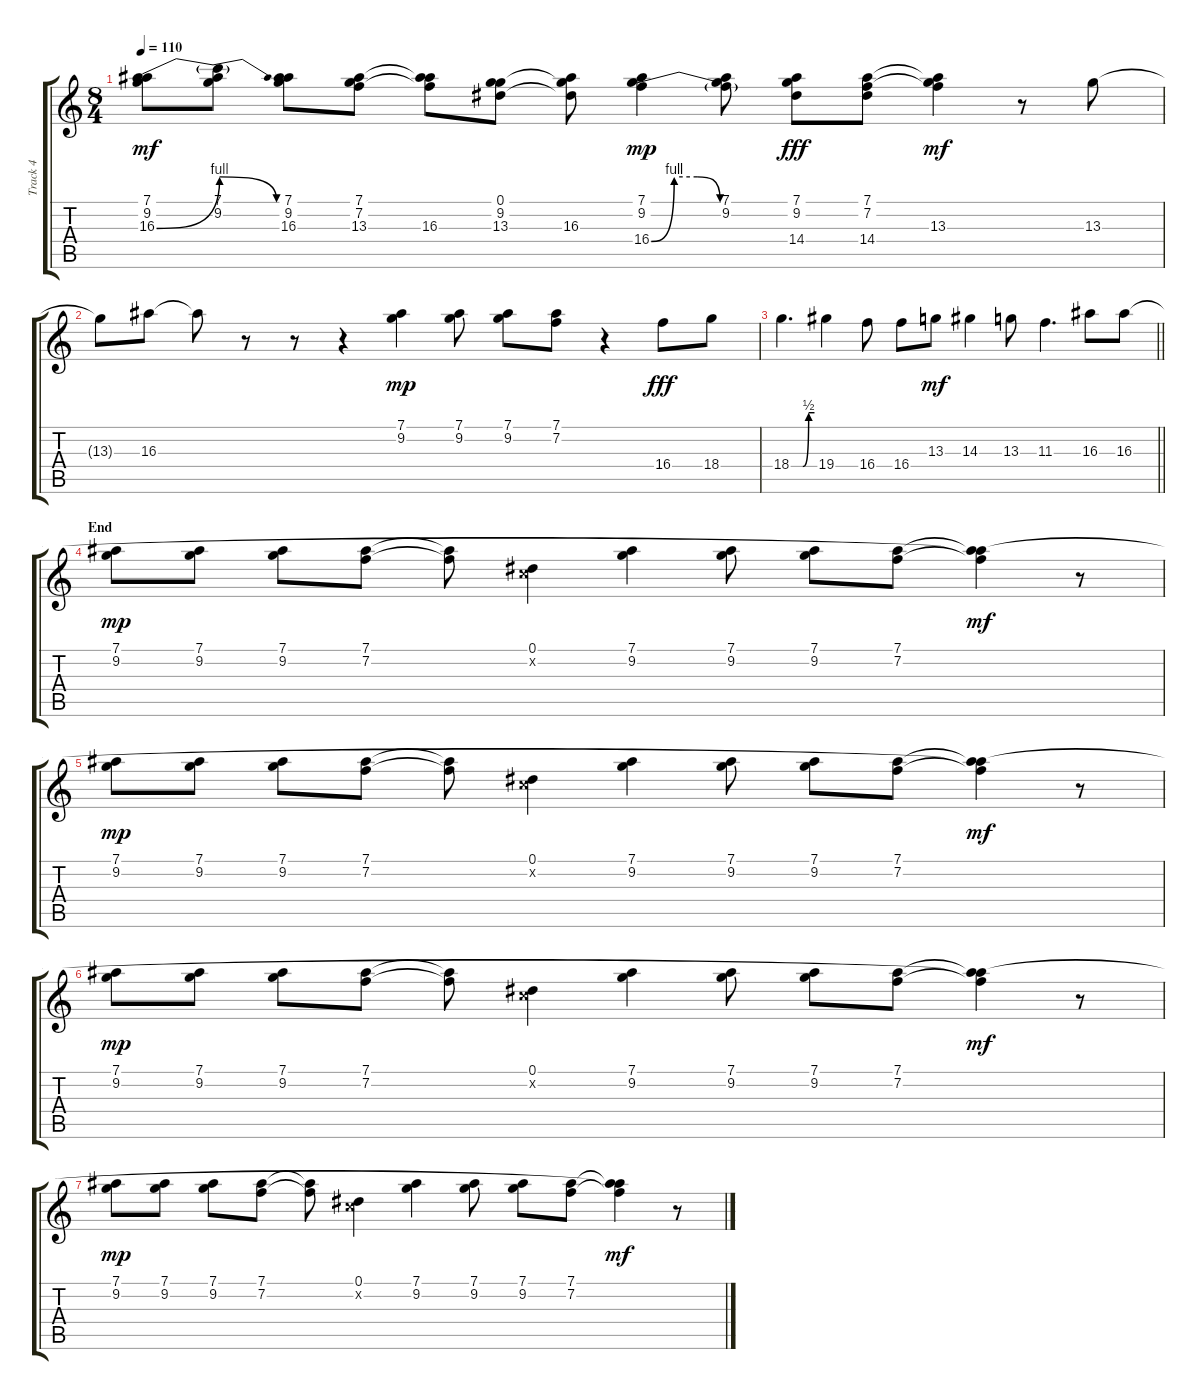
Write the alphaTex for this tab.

\track ("Track 4" "Track 4") {instrument acousticguitarsteel}
\staff {score tabs}
\tuning (Eb4 Bb3 Gb3 Db3 Ab2 Eb2) {hide}
\ts (8 4)
\tempo 110
\clef g2
\ks c
(7.1 9.2 16.3{be (bend 0 0 60 4)}).8{dy mf} (7.1 9.2 16.3{be (release 0 4 60 0) t}).8 (7.1 9.2 16.3).8 (7.1 7.2 13.3).8 (7.1{t} 7.2{t} 16.3).8 (0.1 9.2 13.3).8 (0.1{t} 9.2{t} 16.3).8 (7.1 9.2 16.4{be (custom 0 0 10 4 20 4 30 0 60 0)}).4{dy mp} (7.1 9.2 16.4{t}).8 (7.1 9.2 14.4).8{dy fff} (7.1 7.2 14.4).8 (7.1{t} 7.2{t} 13.3).4{dy mf} r.8 13.3.8 |
13.3{t}.8 16.3.8 16.3{t}.8 r.8 r.8 r.4 (7.1 9.2).4{dy mp} (7.1 9.2).8 (7.1 9.2).8 (7.1 7.2).8 r.4 16.4.8{dy fff} 18.4.8 |
\barLineRight lightlight
18.4{be (custom 0 0 30 0 45 2 60 2)}.4{d} 19.4.4 16.4.8 16.4.8 13.3.8{dy mf} 14.3.4 13.3.8 11.3.4{d} 16.3.8 16.3.8 |
\section ("" "End")
(7.1 9.2).8{dy mp} (7.1 9.2).8 (7.1 9.2).8 (7.1 7.2).8 (7.1{t} 7.2{t}).8 (0.1 2.2{x}).4 (7.1 9.2).4 (7.1 9.2).8 (7.1 9.2).8 (7.1 7.2).8 (7.1{t} 7.2{t} 16.3{t}).4{dy mf} r.8 |
(7.1 9.2).8{dy mp} (7.1 9.2).8 (7.1 9.2).8 (7.1 7.2).8 (7.1{t} 7.2{t}).8 (0.1 2.2{x}).4 (7.1 9.2).4 (7.1 9.2).8 (7.1 9.2).8 (7.1 7.2).8 (7.1{t} 7.2{t} 16.3{t}).4{dy mf} r.8 |
(7.1 9.2).8{dy mp} (7.1 9.2).8 (7.1 9.2).8 (7.1 7.2).8 (7.1{t} 7.2{t}).8 (0.1 2.2{x}).4 (7.1 9.2).4 (7.1 9.2).8 (7.1 9.2).8 (7.1 7.2).8 (7.1{t} 7.2{t} 16.3{t}).4{dy mf} r.8 |
(7.1 9.2).8{dy mp} (7.1 9.2).8 (7.1 9.2).8 (7.1 7.2).8 (7.1{t} 7.2{t}).8 (0.1 2.2{x}).4 (7.1 9.2).4 (7.1 9.2).8 (7.1 9.2).8 (7.1 7.2).8 (7.1{t} 7.2{t} 16.3{t}).4{dy mf} r.8
